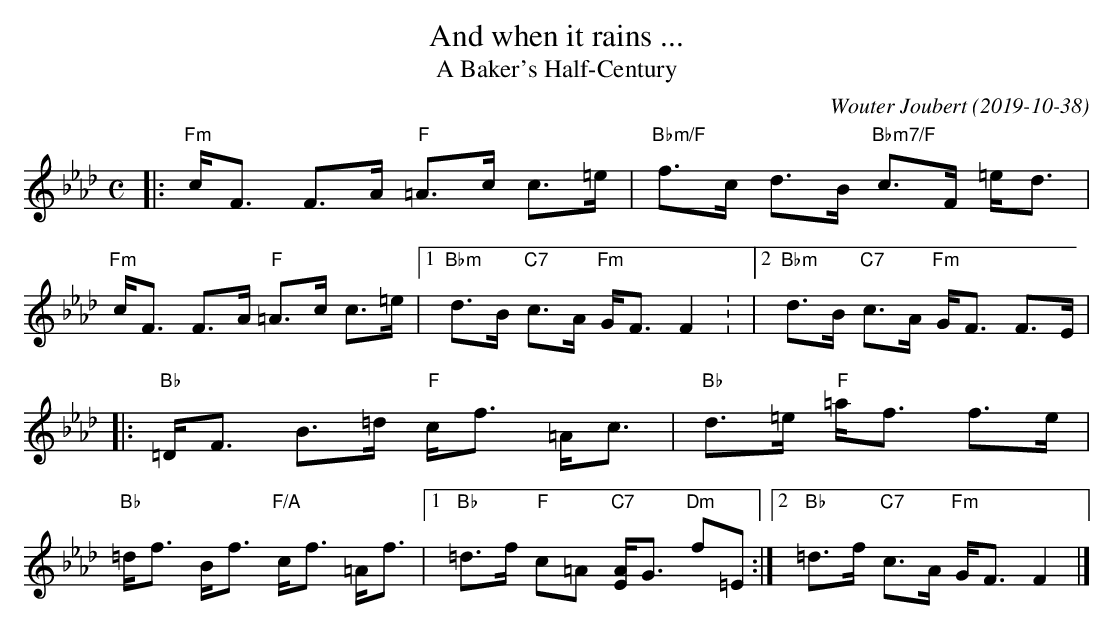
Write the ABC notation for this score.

X:1
T: And when it rains ...
T: A Baker's Half-Century
C: Wouter Joubert (2019-10-38)
M: C
L: 1/8
K: Fm
|:\
"Fm"c<F F>A "F"=A>c c>=e | "Bbm/F"f>c d>B "Bbm7/F"c>F =e<d |\
"Fm"c<F F>A "F"=A>c c>=e |1 "Bbm"d>B "C7"c>A "Fm"G<F F2: |2 "Bbm"d>B "C7"c>A "Fm"G<F F>E |
|:\
"Bb"=D<F B>=d "F"c<f =A<c | "Bb"-d>=e "F"=a<f f>e |\
"Bb"=d<f B<f "F/A" c<f =A<f |[1 "Bb"=d>f "F"c=A "C7"[AE]<G "Dm"f=E :|2 "Bb"=d>f "C7"c>A "Fm"G<F F2 |]
